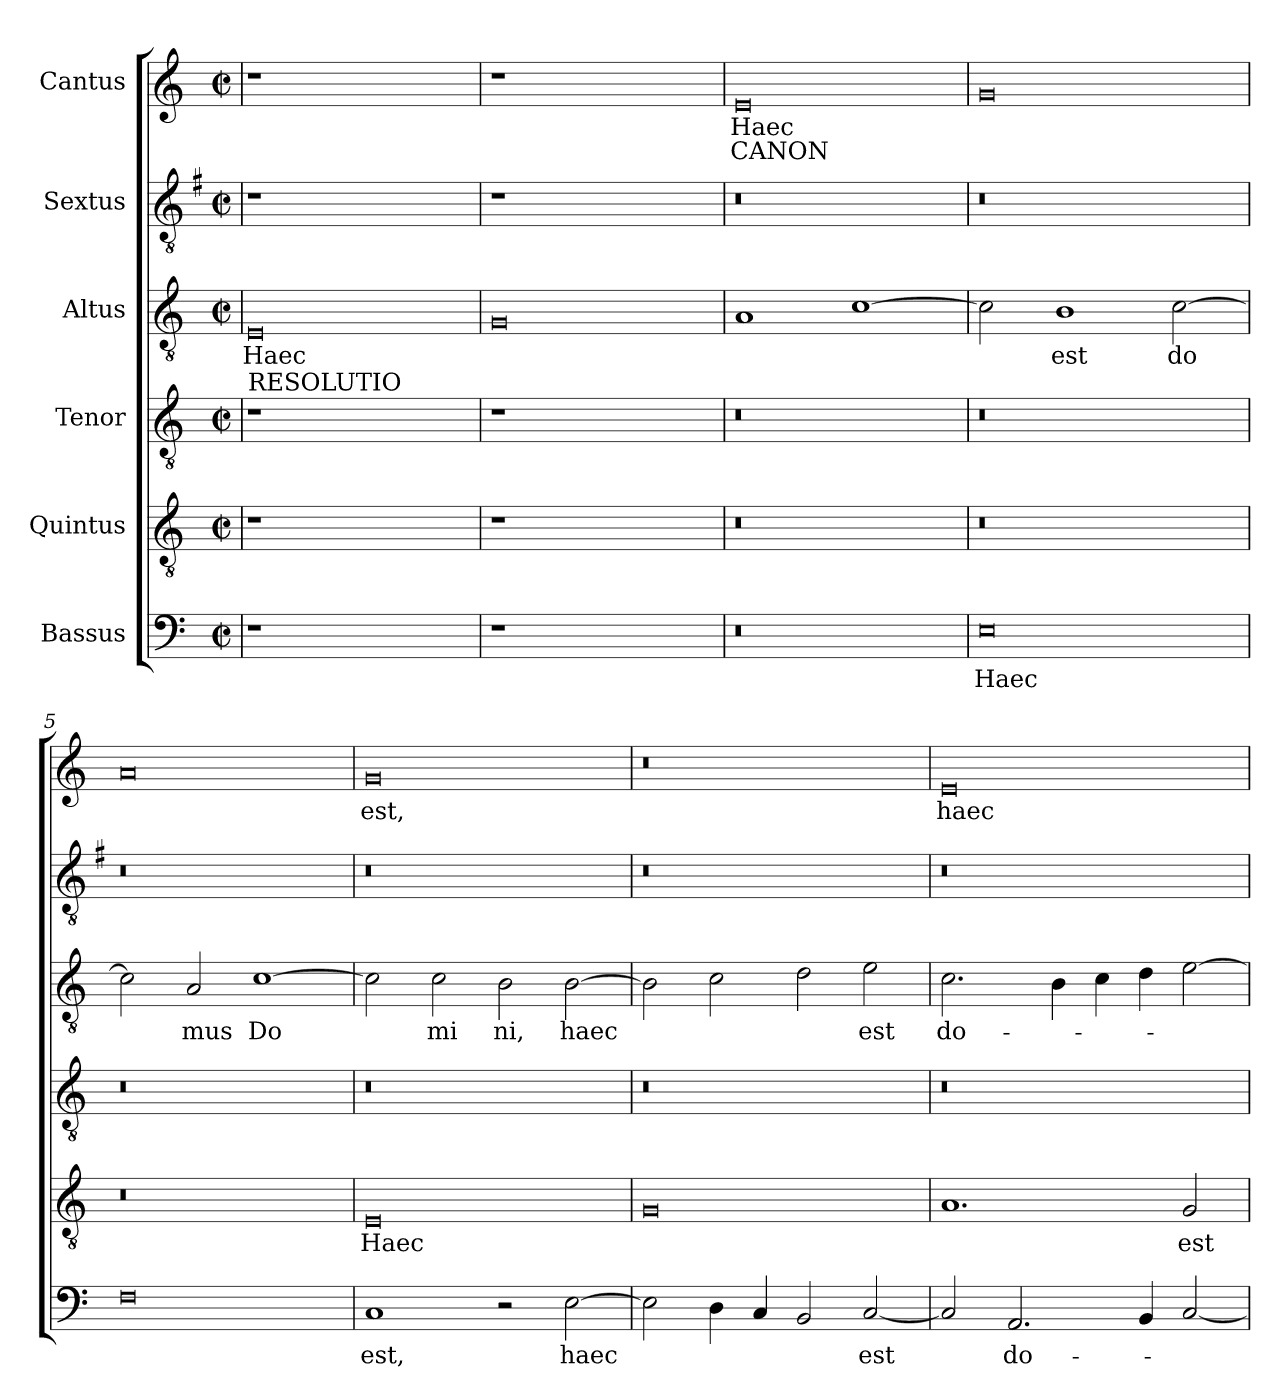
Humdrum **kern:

**kern	**text	**kern	**text	**kern	**kern	**text	**kern	**kern	**text	**text
*part6	*part6	*part5	*part5	*part4	*part3	*part3	*part2	*part1	*part1	*part1
*staff6	*staff6	*staff5	*staff5	*staff4	*staff3	*staff3	*staff2	*staff1	*staff1	*staff1
*I"Bassus	*	*I"Quintus	*	*I"Tenor	*I"Altus	*	*I"Sextus	*I"Cantus	*	*
!!LO:PB:g=z
*stria5	*	*stria5	*	*stria5	*stria5	*	*stria5	*stria5	*	*
*clefF4	*	*clefGv2	*	*clefGv2	*clefGv2	*	*clefGv2	*clefG2	*	*
*	*	*	*	*	*	*	*ITrd-3c-5	*	*	*
*	*	*	*	*	*	*	*k[]	*	*	*
*	*	*	*	*	*	*	*C:	*	*	*
*M2/2	*	*M2/2	*	*M2/2	*M2/2	*	*M2/2	*M2/2	*	*
*met(c|)	*	*met(c|)	*	*met(c|)	*met(c|)	*	*met(c|)	*met(c|)	*	*
=1	=1!	=1	=1!	=1	=1	=1!	=1	=1!	=1!	=1!
!	!	!	!	!LO:TX:a:t=RESOLUTIO	!	!	!	!	!	!
!	!	!	!	!	!	!LO:LY:b	!	!	!	!
1r	.	1r	.	1r	0E	Haec	1r	1r	.	.
1ryy	.	1ryy	.	1ryy	.	.	1ryy	1ryy	.	.
=2	=2	=2	=2	=2	=2	=2	=2	=2	=2	=2
1r	.	1r	.	1r	0G	.	1r	1r	.	.
1ryy	.	1ryy	.	1ryy	.	.	1ryy	1ryy	.	.
=3	=3	=3	=3	=3	=3	=3	=3	=3	=3	=3
!	!	!	!	!	!	!	!	!	!LO:LY:b	!LO:LY:b:rj
0r	.	0r	.	0r	1A	.	0r	0e	Haec	CANON
.	.	.	.	.	[>1c	.	.	.	.	.
=4	=4	=4	=4	=4	=4	=4	=4	=4	=4	=4
!	!LO:LY:b	!	!	!	!	!	!	!	!	!
0E	Haec	0r	.	0r	2c\]	.	0r	0g	.	.
!	!	!	!	!	!	!LO:LY:b:cj	!	!	!	!
.	.	.	.	.	1B	est	.	.	.	.
!	!	!	!	!	!	!LO:LY:b:cj	!	!	!	!
.	.	.	.	.	[>2c\	do	.	.	.	.
=5	=5	=5	=5	=5	=5	=5	=5	=5	=5	=5
0F	.	0r	.	0r	2c\]	.	0r	0a	.	.
!	!	!	!	!	!	!LO:LY:b:cj	!	!	!	!
.	.	.	.	.	2A/	mus	.	.	.	.
!	!	!	!	!	!	!LO:LY:b:cj	!	!	!	!
.	.	.	.	.	[>1c	Do	.	.	.	.
=6	=6	=6	=6	=6	=6	=6	=6	=6	=6	=6
!	!LO:LY:b:cj	!	!LO:LY:b	!	!	!	!	!	!LO:LY:b:cj	!
1C	est,	0E	Haec	0r	2c\]	.	0r	0g	est,	.
!	!	!	!	!	!	!LO:LY:b:cj	!	!	!	!
.	.	.	.	.	2c\	mi	.	.	.	.
!	!	!	!	!	!	!LO:LY:b:cj	!	!	!	!
2r	.	.	.	.	2B\	ni,	.	.	.	.
!	!LO:LY:b	!	!	!	!	!LO:LY:b	!	!	!	!
[>2E\	haec	.	.	.	[>2B\	haec	.	.	.	.
=7	=7	=7	=7	=7	=7	=7	=7	=7	=7	=7
2E\]	.	0G	.	0r	2B\]	.	0r	0r	.	.
4D\	.	.	.	.	2c\	.	.	.	.	.
4C/	.	.	.	.	.	.	.	.	.	.
2BB/	.	.	.	.	2d\	.	.	.	.	.
!	!LO:LY:b	!	!	!	!	!LO:LY:b:cj	!	!	!	!
[>2C/	est	.	.	.	2e\	est	.	.	.	.
!!LO:LB:g=z
=8	=8	=8	=8	=8	=8	=8	=8	=8	=8	=8
!	!	!	!	!	!	!LO:LY:b:cj	!	!	!LO:LY:b	!
2C/]	.	1.A	.	0r	2.c\	do-	0r	0e	haec	.
!	!LO:LY:b:cj	!	!	!	!	!	!	!	!	!
2.AA/	do-	.	.	.	.	.	.	.	.	.
.	.	.	.	.	4B\	.	.	.	.	.
.	.	.	.	.	4c\	.	.	.	.	.
4BB/	.	.	.	.	4d\	.	.	.	.	.
!	!	!	!LO:LY:b:cj	!	!	!	!	!	!	!
[<2C/	.	2G/	est	.	[>2e\	.	.	.	.	.
=	=	=	=	=	=	=	=	=	=	=
*-	*-	*-	*-	*-	*-	*-	*-	*-	*-	*-
